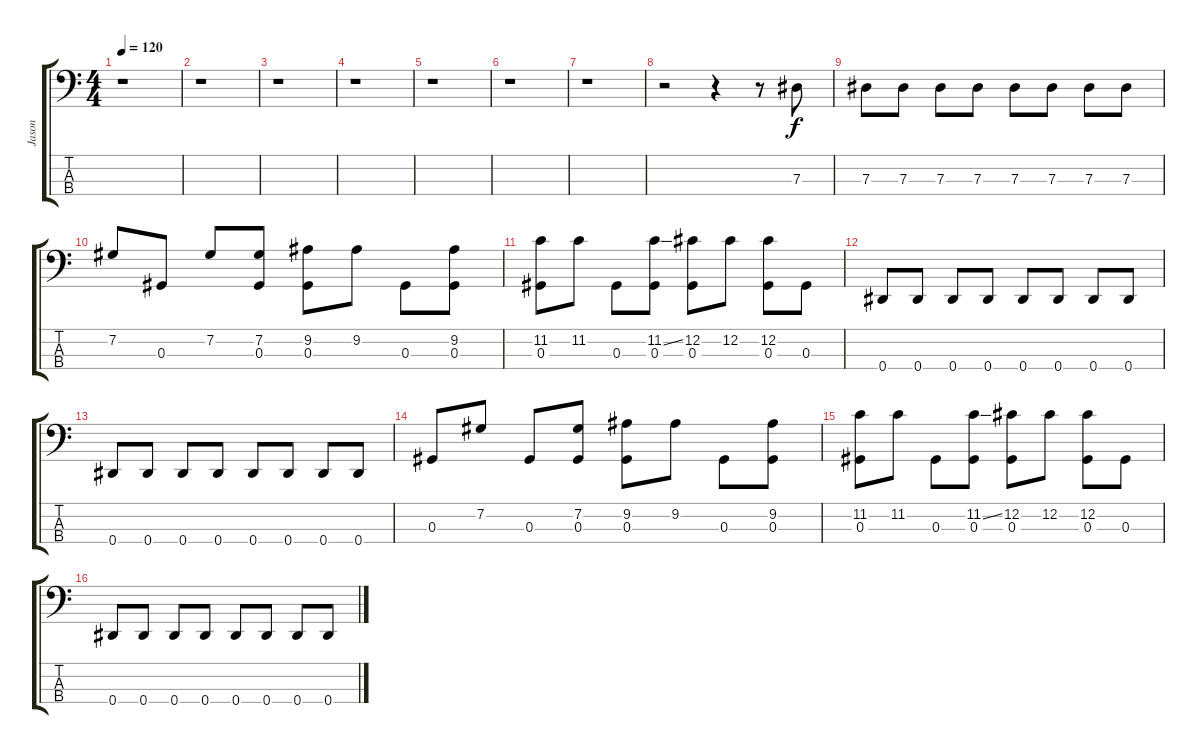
\track ("Jason" "Jason") {instrument fretlessbass}
\staff {score tabs}
\tuning (Gb2 Db2 Ab1 Eb1) {hide}
\ts (4 4)
\tempo 120
\clef f4
\ks c
r.1{dy f instrument fretlessbass} |
r.1 |
r.1 |
r.1 |
r.1 |
r.1 |
r.1 |
r.2 r.4 r.8 7.3.8 |
7.3.8 7.3.8 7.3.8 7.3.8 7.3.8 7.3.8 7.3.8 7.3.8 |
7.2.8 0.3.8 7.2.8 (7.2 0.3).8 (9.2 0.3).8 9.2.8 0.3.8 (9.2 0.3).8 |
(11.2 0.3).8 11.2.8 0.3.8 (11.2{ss} 0.3).8 (12.2 0.3).8 12.2.8 (12.2 0.3).8 0.3.8 |
0.4.8 0.4.8 0.4.8 0.4.8 0.4.8 0.4.8 0.4.8 0.4.8 |
0.4.8 0.4.8 0.4.8 0.4.8 0.4.8 0.4.8 0.4.8 0.4.8 |
0.3.8 7.2.8 0.3.8 (7.2 0.3).8 (9.2 0.3).8 9.2.8 0.3.8 (9.2 0.3).8 |
(11.2 0.3).8 11.2.8 0.3.8 (11.2{ss} 0.3).8 (12.2 0.3).8 12.2.8 (12.2 0.3).8 0.3.8 |
0.4.8 0.4.8 0.4.8 0.4.8 0.4.8 0.4.8 0.4.8 0.4.8
